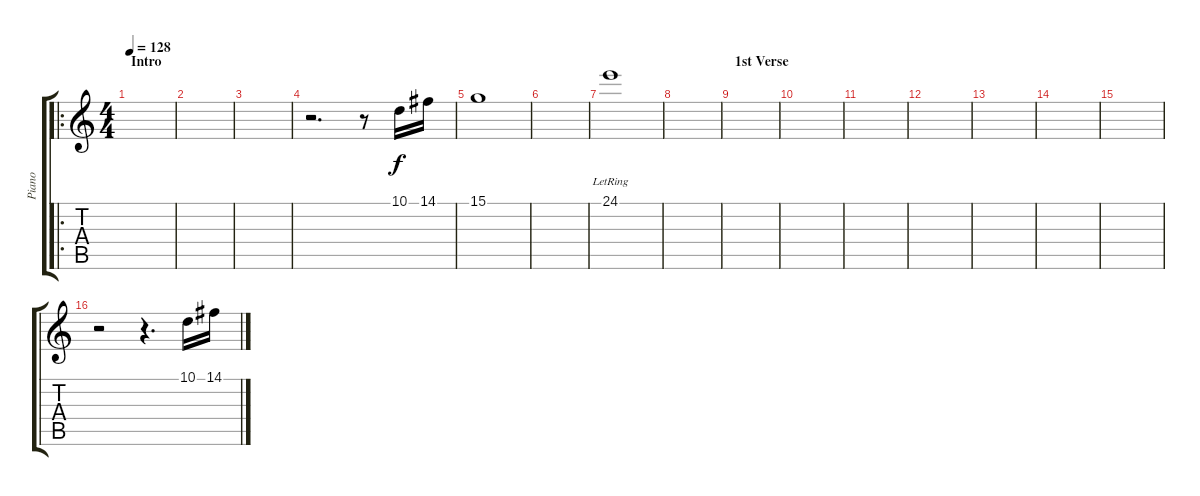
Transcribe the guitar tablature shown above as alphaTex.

\track ("Piano" "Piano") {instrument acousticgrandpiano}
\staff {score tabs}
\tuning (E4 B3 G3 D3 A2 E2) {hide}
\ro
\ts (4 4)
\section ("" "Intro")
\tempo 128
\clef g2
\ks c
|
|
|
r.2{d} r.8 10.1.16 14.1.16 |
15.1.1 |
|
24.1{lr}.1 |
|
\section ("" "1st Verse")
|
|
|
|
|
|
|
r.2 r.4{d} 10.1.16 14.1.16
